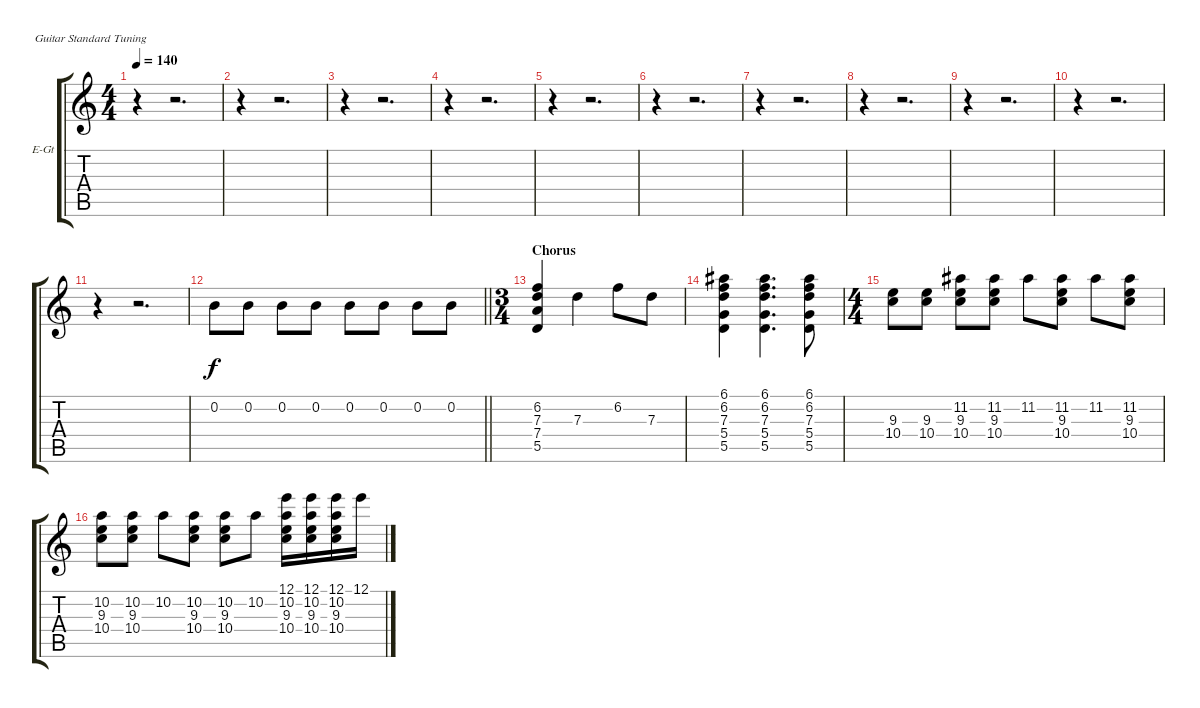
\bracketExtendMode groupsimilarinstruments
\firstSystemTrackNameOrientation horizontal
\otherSystemsTrackNameOrientation horizontal
\track ("Josh 2" "E-Gt") {instrument electricguitarclean}
\staff {score tabs}
\tuning (E4 B3 G3 D3 A2 E2)
\ts (4 4)
\tempo 140
\clef g2
\ks c
r.4{dy f} r.2{d} |
r.4 r.2{d} |
r.4 r.2{d} |
r.4 r.2{d} |
r.4 r.2{d} |
r.4 r.2{d} |
r.4 r.2{d} |
r.4 r.2{d} |
r.4 r.2{d} |
r.4 r.2{d} |
r.4 r.2{d} |
\barLineRight lightlight
0.2.8 0.2.8 0.2.8 0.2.8 0.2.8 0.2.8 0.2.8 0.2.8 |
\ts (3 4)
\beaming (8 2 2 2)
\section ("" "Chorus")
(6.2 7.3 7.4 5.5).4 7.3.4 6.2.8 7.3.8 |
(6.1 6.2 7.3 5.4 5.5).4 (6.1 6.2 7.3 5.4 5.5).4{d} (6.1 6.2 7.3 5.4 5.5).8 |
\ts (4 4)
\beaming (8 2 2 2 2)
(9.3 10.4).8 (9.3 10.4).8 (11.2 9.3 10.4).8 (11.2 9.3 10.4).8 11.2.8 (11.2 9.3 10.4).8 11.2.8 (11.2 9.3 10.4).8 |
(10.2 9.3 10.4).8 (10.2 9.3 10.4).8 10.2.8 (10.2 9.3 10.4).8 (10.2 9.3 10.4).8 10.2.8 (12.1 10.2 9.3 10.4).16 (12.1 10.2 9.3 10.4).16 (12.1 10.2 9.3 10.4).16 12.1.16
